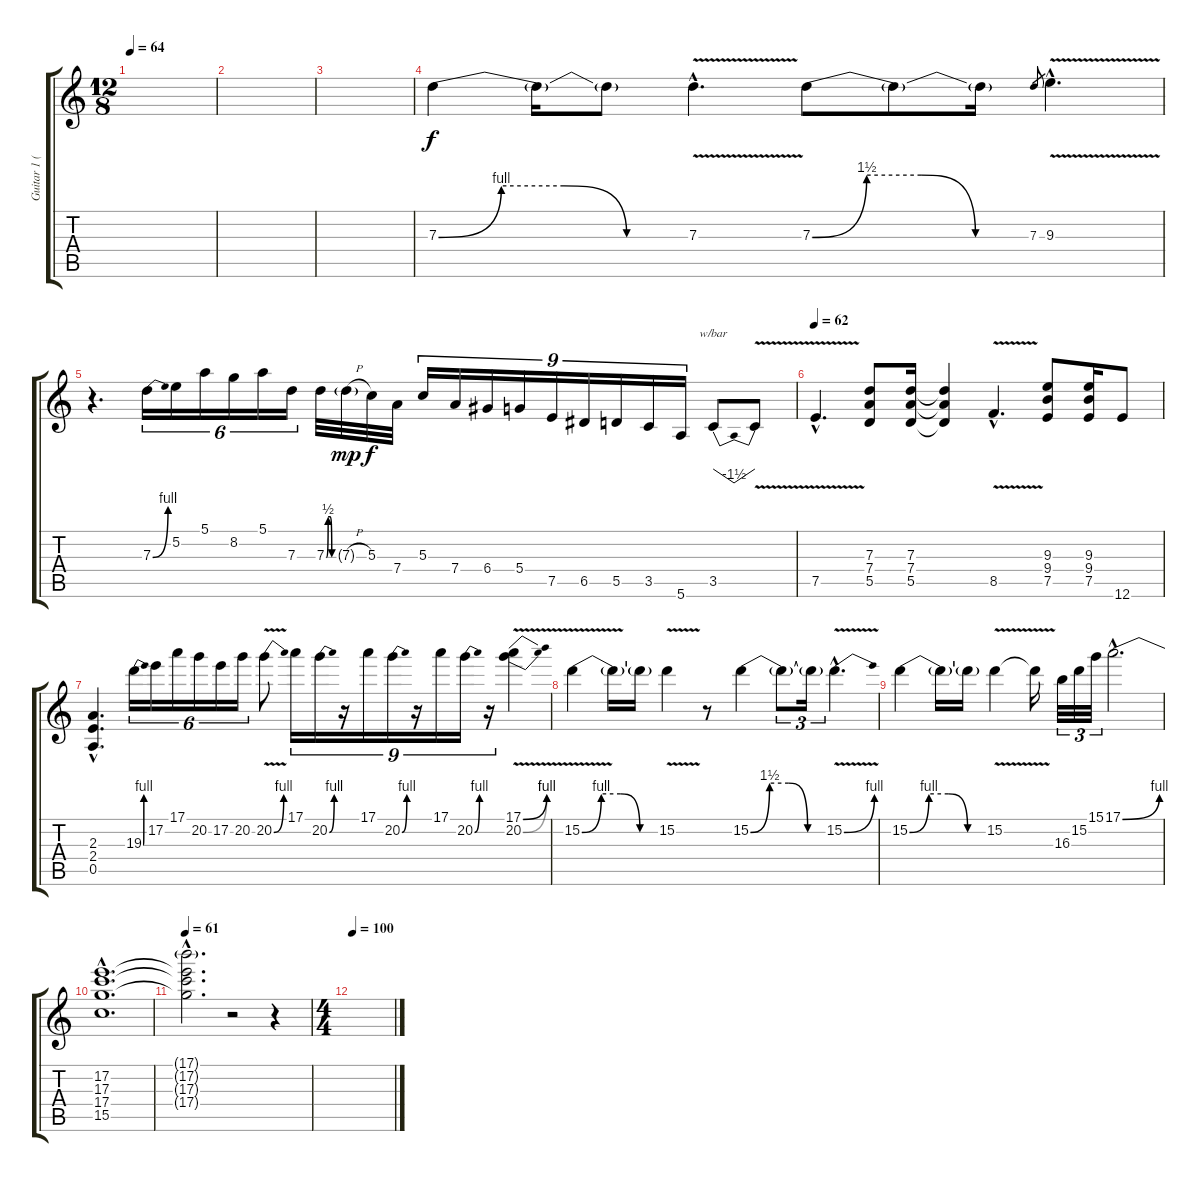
\track ("Guitar 1 (Thin Ice) Solo" "Guitar 1 (") {instrument overdrivenguitar}
\staff {score tabs}
\tuning (E4 B3 G3 D3 A2 E2) {hide}
\ts (12 8)
\tempo 64
\clef g2
\ks c
|
|
|
7.3{be (custom 0 0 15 4 30 4 45 0 60 0)}.4 7.3{t}.16 7.3{t}.8 7.3{v hac}.4{d} 7.3{be (custom 0 0 15 6 30 6 45 0 60 0)}.8 7.3{t}.8 7.3{t}.16 7.3.8{gr} 9.3{v hac}.4{d} |
r.4{d} 7.3{be (bend 0 0 60 4)}.16{tu (6 4)} 5.2.16{tu (6 4)} 5.1.16{tu (6 4)} 8.2.16{tu (6 4)} 5.1.16{tu (6 4)} 7.3.16{tu (6 4)} 7.3{be (custom 0 0 15 2 30 2 45 0 60 0)}.32 7.3{h g}.32{dy mp} 5.3.32{dy f} 7.4.32 5.3.16{tu (9 8)} 7.4.16{tu (9 8)} 6.4.16{tu (9 8)} 5.4.16{tu (9 8)} 7.5.16{tu (9 8)} 6.5.16{tu (9 8)} 5.5.16{tu (9 8)} 3.5.16{tu (9 8)} 5.6.16{tu (9 8)} 3.5.8{tbe (dip default 0 0 30 -6 60 0)} 3.5{v t}.8 |
\tempo 62
7.5{v hac}.4{d} (7.3 7.4 5.5).8 (7.3 7.4 5.5).16 (7.3{t} 7.4{t} 5.5{t}).4 8.5{v hac}.4{d} (9.3 9.4 7.5).8 (9.3 9.4 7.5).16 12.6.8 |
(2.3{hac} 2.4{hac} 0.5{hac}).4{d} 19.3{be (bend 0 0 60 4)}.16{tu (6 4)} 17.2.16{tu (6 4)} 17.1.16{tu (6 4)} 20.2.16{tu (6 4)} 17.2.16{tu (6 4)} 20.2.16{tu (6 4)} 20.2{be (bend 0 0 60 4) v}.8 17.1.16{tu (9 8)} 20.2{be (bend 0 0 60 4)}.16{tu (9 8)} r.16{tu (9 8)} 17.1.16{tu (9 8)} 20.2{be (bend 0 0 60 4)}.16{tu (9 8)} r.16{tu (9 8)} 17.1.16{tu (9 8)} 20.2{be (bend 0 0 60 4)}.16{tu (9 8)} r.16{tu (9 8)} (17.1{be (bend 0 0 60 4) v} 20.2{be (bend 0 0 60 4) v}).4 |
15.2{be (custom 0 0 15 4 30 4 45 0 60 0) v}.4 15.2{t}.16 15.2{t}.16 15.2{v}.4 r.8 15.2{be (custom 0 0 15 6 30 6 45 0 60 0)}.4 15.2{t}.8{tu (3 2)} 15.2{t}.16{tu (3 2)} 15.2{be (bend 0 0 60 4) v hac}.4{d} |
15.2{be (custom 0 0 15 4 30 4 45 0 60 0)}.4 15.2{t}.16 15.2{t}.16 15.2{v}.4 15.2{t}.16 16.3.32{tu (3 2)} 15.2.32{tu (3 2)} 15.1.32{tu (3 2)} 17.1{be (bend 0 0 60 4) hac}.2{d} |
(17.2{hac} 17.3{hac} 17.4{hac} 15.5{hac}).1{d} |
\tempo 61
(17.1{hac t} 17.2{hac t} 17.3{hac t} 17.4{hac t}).2{d} r.2 r.4 |
\ts (4 4)
\tempo 100
